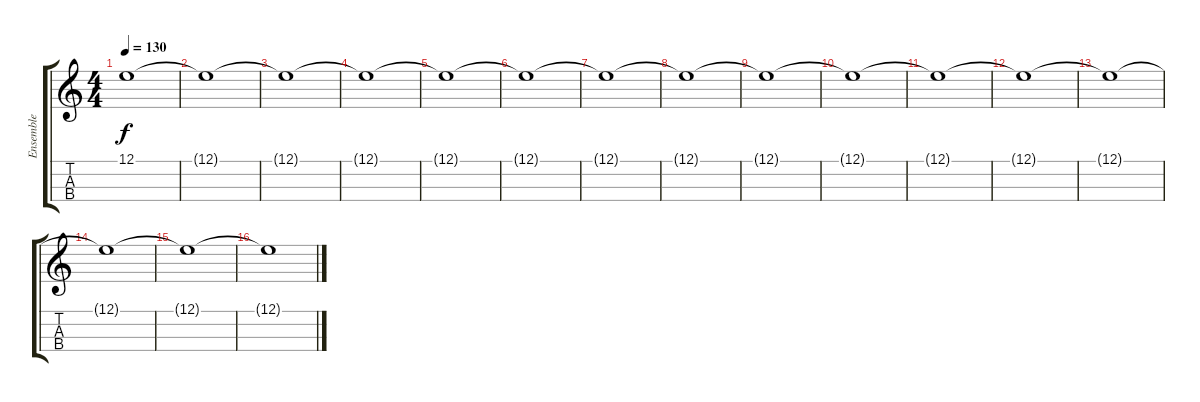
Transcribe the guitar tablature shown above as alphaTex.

\track ("Ensemble" "Ensemble") {instrument stringensemble2}
\staff {score tabs}
\tuning (E4 B3 G3 D3) {hide}
\ts (4 4)
\tempo 130
\clef g2
\ks c
12.1{t}.1{dy f} |
12.1{t}.1 |
12.1{t}.1 |
12.1{t}.1 |
12.1{t}.1 |
12.1{t}.1 |
12.1{t}.1 |
12.1{t}.1 |
12.1{t}.1 |
12.1{t}.1 |
12.1{t}.1 |
12.1{t}.1 |
12.1{t}.1 |
12.1{t}.1 |
12.1{t}.1 |
12.1{t}.1
